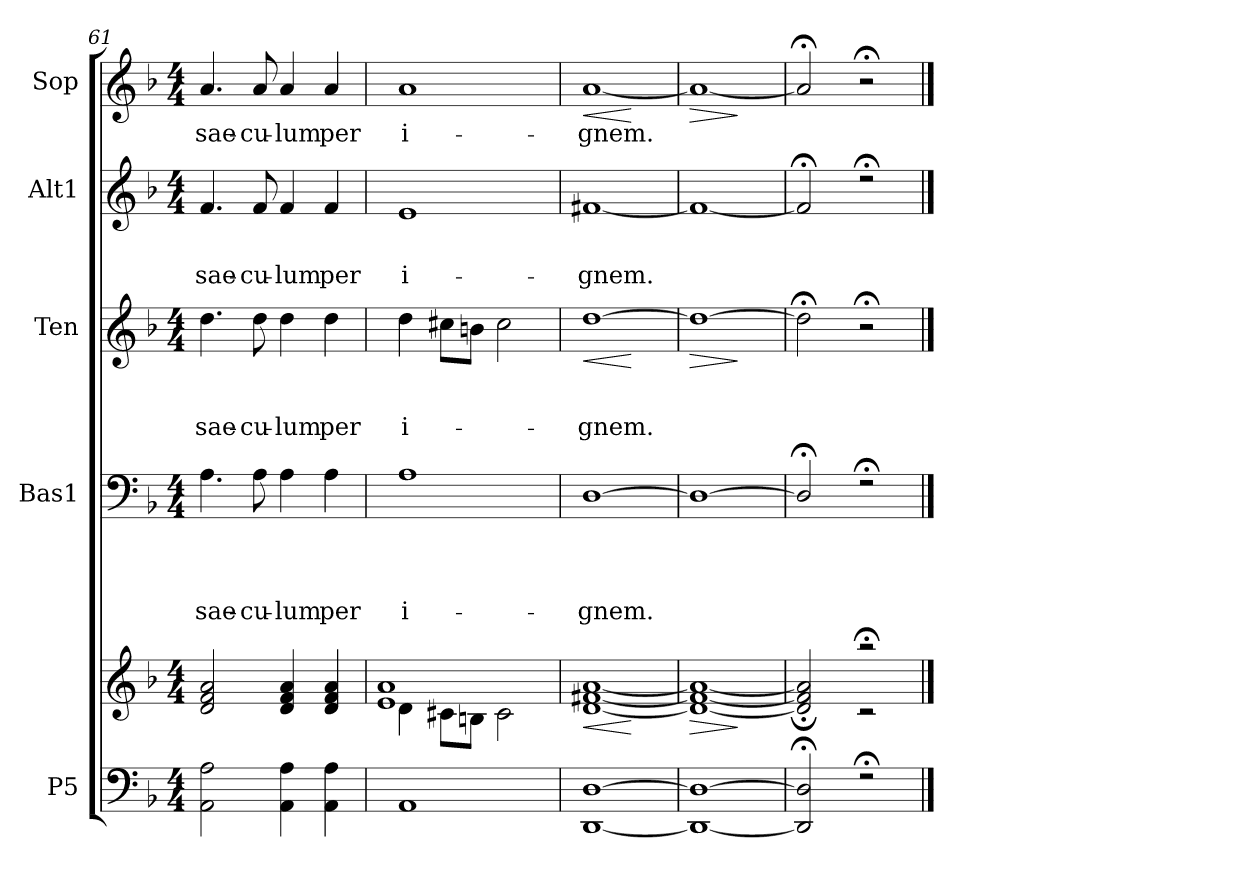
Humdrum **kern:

**kern	**kern	**dynam	**kern	**text	**text	**text	**text	**dynam	**kern	**text	**text	**text	**dynam	**kern	**text	**text	**dynam	**kern	**text	**dynam
*part5	*part5	*part5	*part4	*part4	*part4	*part4	*part4	*part4	*part3	*part3	*part3	*part3	*part3	*part2	*part2	*part2	*part2	*part1	*part1	*part1
*staff6	*staff5	*staff5/6	*staff4	*staff4	*staff4	*staff4	*staff4	*staff4	*staff3	*staff3	*staff3	*staff3	*staff3	*staff2	*staff2	*staff2	*staff2	*staff1	*staff1	*staff1
*I"P5	*	*	*I"Bas1	*	*	*	*	*	*I"Ten	*	*	*	*	*I"Alt1	*	*	*	*I"Sop	*	*
*	*	*	*I'B	*	*	*	*	*	*	*	*	*	*	*	*	*	*	*	*	*
*clefF4	*clefG2	*	*clefF4	*	*	*	*	*	*clefG2	*	*	*	*	*clefG2	*	*	*	*clefG2	*	*
*	*	*	*	*	*	*	*	*	*ITrd7c12	*	*	*	*	*	*	*	*	*	*	*
*k[b-]	*k[b-]	*	*k[b-]	*	*	*	*	*	*k[b-]	*	*	*	*	*k[b-]	*	*	*	*k[b-]	*	*
*F:	*F:	*	*F:	*	*	*	*	*	*F:	*	*	*	*	*F:	*	*	*	*F:	*	*
*M4/4	*M4/4	*	*M4/4	*	*	*	*	*	*M4/4	*	*	*	*	*M4/4	*	*	*	*M4/4	*	*
=61	=61	=61	=61	=61	=61	=61	=61	=61	=61	=61	=61	=61	=61	=61	=61	=61	=61	=61	=61	=61
*^	*^	*	*	*	*	*	*	*	*	*	*	*	*	*	*	*	*	*	*	*
!	!	!	!	!	!	!	!	!	!LO:LY:b	!	!	!	!	!LO:LY:b	!	!	!	!LO:LY:b	!	!	!LO:LY:b	!
*	*	*	*	*	*^	*	*	*	*	*	*	*	*	*	*	*^	*	*	*	*	*	*
2AA\ 2A\	1ryy	2d/ 2f/ 2a/	1ryy	.	4.A\	1ryy	.	.	.	sae-	.	4.d\	.	.	sae-	.	4.f/	1ryy	.	sae-	.	4.a/	sae-	.
!	!	!	!	!	!	!	!	!	!	!LO:LY:b	!	!	!	!	!LO:LY:b	!	!	!	!	!LO:LY:b	!	!	!LO:LY:b	!
.	.	.	.	.	8A\	.	.	.	.	-cu-	.	8d\	.	.	-cu-	.	8f/	.	.	-cu-	.	8a/	-cu-	.
!	!	!	!	!	!	!	!	!	!	!LO:LY:b	!	!	!	!	!LO:LY:b	!	!	!	!	!LO:LY:b	!	!	!LO:LY:b	!
4AA\ 4A\	.	4d/ 4f/ 4a/	.	.	4A\	.	.	.	.	-lum	.	4d\	.	.	-lum	.	4f/	.	.	-lum	.	4a/	-lum	.
!	!	!	!	!	!	!	!	!	!	!LO:LY:b	!	!	!	!	!LO:LY:b	!	!	!	!	!LO:LY:b	!	!	!LO:LY:b	!
4AA\ 4A\	.	4d/ 4f/ 4a/	.	.	4A\	.	.	.	.	per	.	4d\	.	.	per	.	4f/	.	.	per	.	4a/	per	.
!!LO:LB:g=z
=62	=62	=62	=62	=62	=62	=62	=62	=62	=62	=62	=62	=62	=62	=62	=62	=62	=62	=62	=62	=62	=62	=62	=62	=62
!	!	!	!	!	!	!	!	!	!	!LO:LY:b	!	!	!	!	!LO:LY:b	!	!	!	!	!LO:LY:b	!	!	!LO:LY:b	!
1AA	1ryy	4d\	1e 1a	.	1A	1ryy	.	.	.	i-	.	4d\	.	.	i-	.	1e	1ryy	.	i-	.	1a	i-	.
.	.	8c#X\L	.	.	.	.	.	.	.	.	.	8c#X\L	.	.	.	.	.	.	.	.	.	.	.	.
.	.	8Bn\J	.	.	.	.	.	.	.	.	.	8Bn\J	.	.	.	.	.	.	.	.	.	.	.	.
.	.	2c#\	.	.	.	.	.	.	.	.	.	2c#\	.	.	.	.	.	.	.	.	.	.	.	.
=63	=63	=63	=63	=63	=63	=63	=63	=63	=63	=63	=63	=63	=63	=63	=63	=63	=63	=63	=63	=63	=63	=63	=63	=63
!	!	!	!	!LO:HP:b	!	!	!	!	!	!LO:LY:b	!LO:HP:b	!	!	!	!LO:LY:b	!LO:HP:b	!	!	!	!LO:LY:b	!LO:HP:b	!	!LO:LY:b	!LO:HP:b
[<1DD [>1D	1ryy	1ryy	[<1d [<1f#X [>1a	<	[<1D	1ryy	.	.	.	-gnem.	<	[>1d	.	.	-gnem.	<	[<1f#X	1ryy	.	-gnem.	<	[<1a	-gnem.	<
*v	*v	*	*	*	*v	*v	*	*	*	*	*	*	*	*	*	*	*v	*v	*	*	*	*	*	*
*	*v	*v	*	*	*	*	*	*	*	*	*	*	*	*	*	*	*	*	*	*	*
.	.	[	.	.	.	.	.	[	.	.	.	.	[	.	.	.	[	.	.	[
=64	=64	=64	=64	=64	=64	=64	=64	=64	=64	=64	=64	=64	=64	=64	=64	=64	=64	=64	=64	=64
*^	*^	*	*	*	*	*	*	*	*	*	*	*	*	*	*	*	*	*	*	*
!	!	!	!	!LO:HP:b	!	!	!	!	!	!LO:HP:b	!	!	!	!	!LO:HP:b	!	!	!	!LO:HP:b	!	!	!LO:HP:b
*	*	*	*	*	*^	*	*	*	*	*	*	*	*	*	*	*^	*	*	*	*	*	*
1DD_ 1D_	1ryy	1ryy	1d_ 1f#_ 1a_	>	1D_	1ryy	.	.	.	.	>	1d_	.	.	.	>	1f#_	1ryy	.	.	>	1a_	.	>
*v	*v	*	*	*	*v	*v	*	*	*	*	*	*	*	*	*	*	*v	*v	*	*	*	*	*	*
*	*v	*v	*	*	*	*	*	*	*	*	*	*	*	*	*	*	*	*	*	*	*
.	.	]	.	.	.	.	.	]	.	.	.	.	]	.	.	.	]	.	.	]
=65	=65	=65	=65	=65	=65	=65	=65	=65	=65	=65	=65	=65	=65	=65	=65	=65	=65	=65	=65	=65
*^	*^	*	*^	*	*	*	*	*	*	*	*	*	*	*^	*	*	*	*	*	*
2DD/];< 2D/];<	1ryy	2ryy	2d/];< 2f#/];< 2a/];<	.	2D;</]	1ryy	.	.	.	.	.	2d;<\]	.	.	.	.	2f#;</]	1ryy	.	.	.	2a;</]	.	.
2r;<	.	2r;aa	2rc	.	2r;<	.	.	.	.	.	.	2r;<	.	.	.	.	2r;<	.	.	.	.	2r;<	.	.
*v	*v	*	*	*	*v	*v	*	*	*	*	*	*	*	*	*	*	*v	*v	*	*	*	*	*	*
*	*v	*v	*	*	*	*	*	*	*	*	*	*	*	*	*	*	*	*	*	*	*
==	==	==	==	==	==	==	==	==	==	==	==	==	==	==	==	==	==	==	==	==
*-	*-	*-	*-	*-	*-	*-	*-	*-	*-	*-	*-	*-	*-	*-	*-	*-	*-	*-	*-	*-
